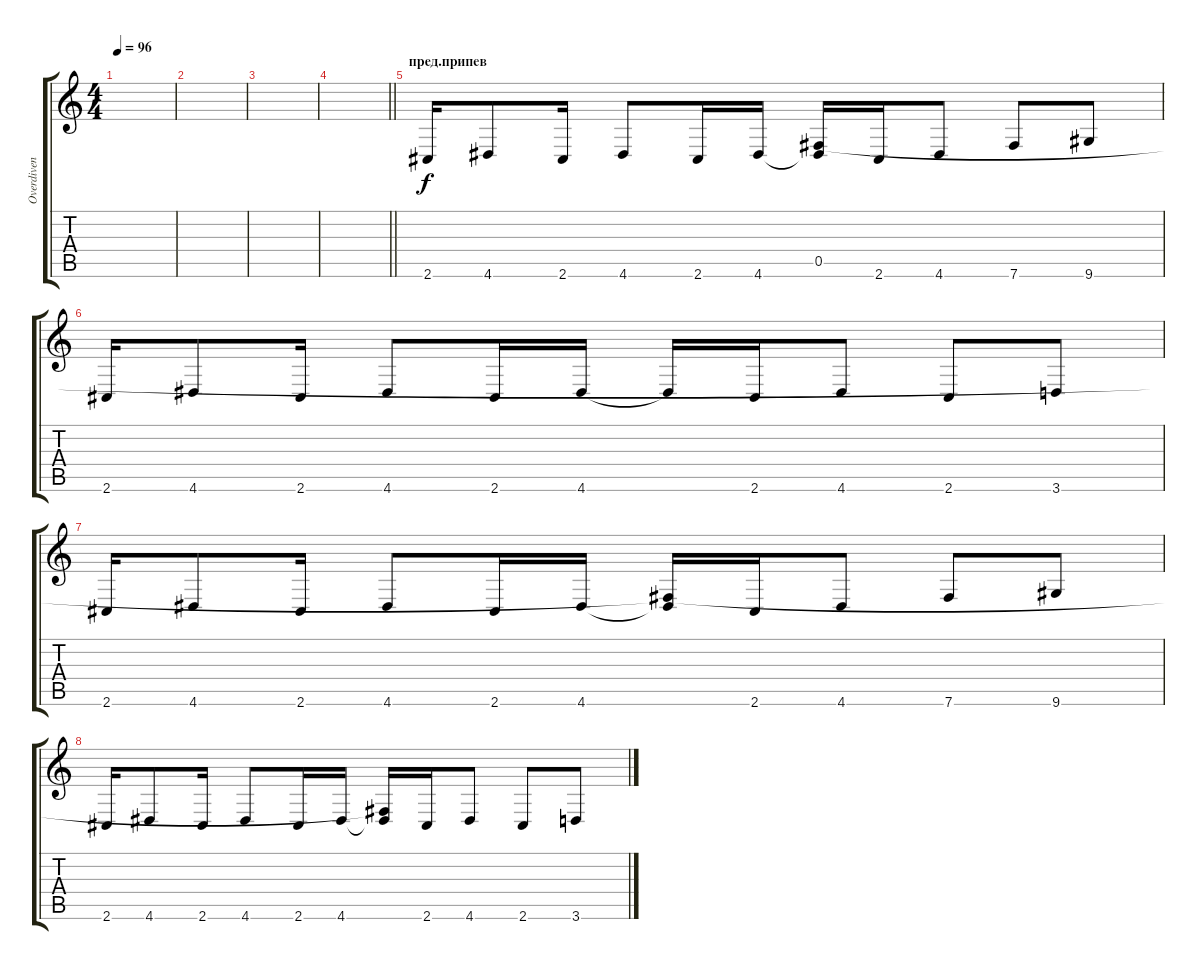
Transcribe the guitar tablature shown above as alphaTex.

\track ("Overdiven Guitar" "Overdiven ") {instrument overdrivenguitar}
\staff {score tabs}
\tuning (Db4 Ab3 E3 B2 Gb2 B1) {hide}
\ts (4 4)
\tempo 96
\clef g2
\ks c
|
|
|
\barLineRight lightlight
|
\section ("" "пред.припев")
2.6.16 4.6.8 2.6.16 4.6.8 2.6.16 4.6.16 (0.5 4.6{t}).16 2.6.16 4.6.8 7.6.8 9.6.8 |
2.6.16 4.6.8 2.6.16 4.6.8 2.6.16 4.6.16 4.6{t}.16 2.6.16 4.6.8 2.6.8 3.6.8 |
2.6.16 4.6.8 2.6.16 4.6.8 2.6.16 4.6.16 (0.5{t} 4.6{t}).16 2.6.16 4.6.8 7.6.8 9.6.8 |
2.6.16 4.6.8 2.6.16 4.6.8 2.6.16 4.6.16 (0.5{t} 4.6{t}).16 2.6.16 4.6.8 2.6.8 3.6.8
